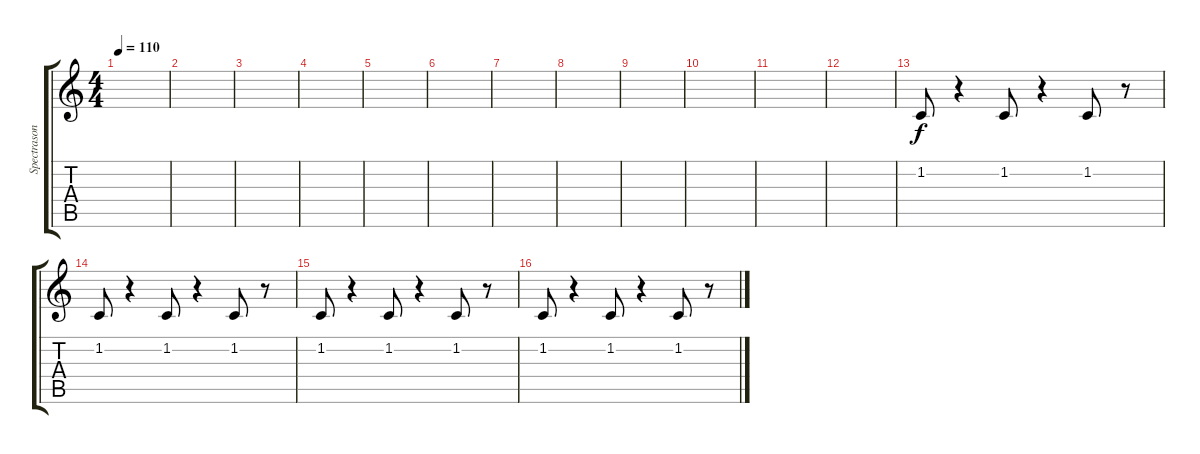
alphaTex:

\track ("Spectrasonics Omnisphere" "Spectrason") {instrument choiraahs}
\staff {score tabs}
\tuning (E4 B3 G3 D3 A2 E2) {hide}
\ts (4 4)
\tempo 110
\clef g2
\ks c
|
|
|
|
|
|
|
|
|
|
|
|
1.2.8 r.4 1.2.8 r.4 1.2.8 r.8 |
1.2.8 r.4 1.2.8 r.4 1.2.8 r.8 |
1.2.8 r.4 1.2.8 r.4 1.2.8 r.8 |
1.2.8 r.4 1.2.8 r.4 1.2.8 r.8
